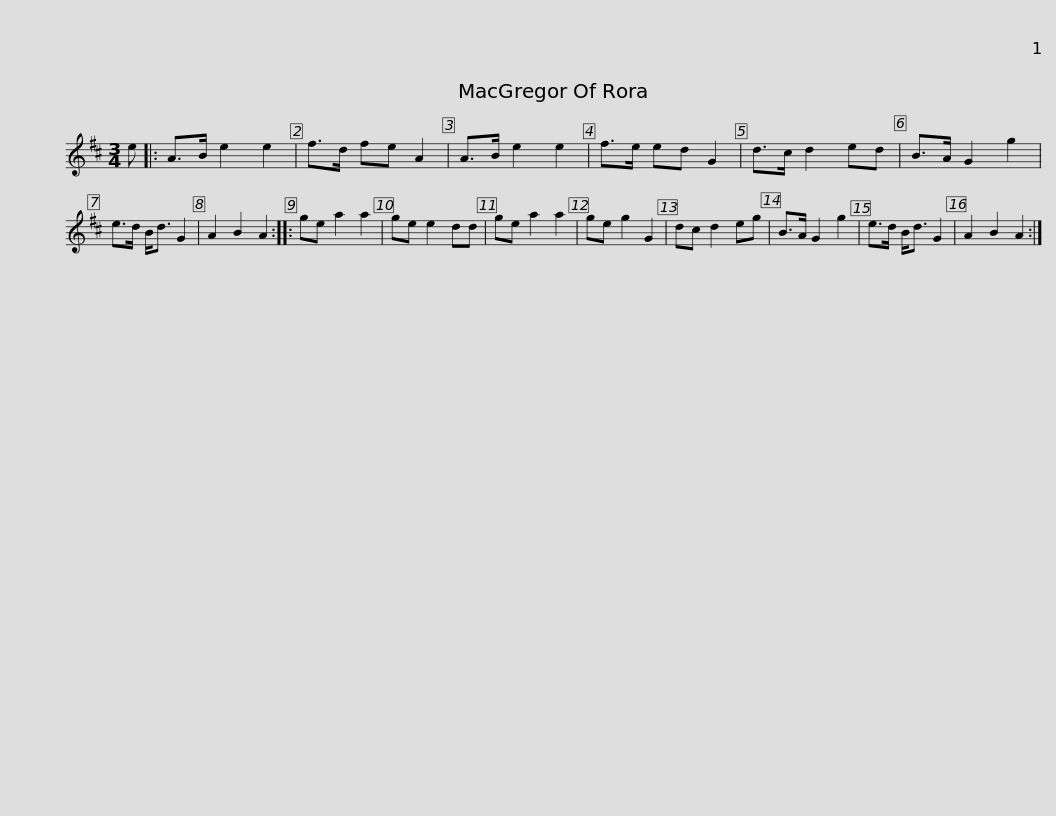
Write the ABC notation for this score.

X:1
L:1/8
M:3/4
I:linebreak $
K:D
V:1 treble
V:1
 e |: A>B e2 e2 | f>d fe A2 | A>B e2 e2 | f>e ed G2 | %5
 d>c d2 ed | B>A G2 g2 | e>d B<d G2 | A2 B2 A2 ::$ ge a2 a2 | %10
 ge e2 dd | ge a2 a2 | ge g2 G2 | dc d2 eg | B>A G2 g2 | %15
 e>d B<d G2 | A2 B2 A2 :| %17
